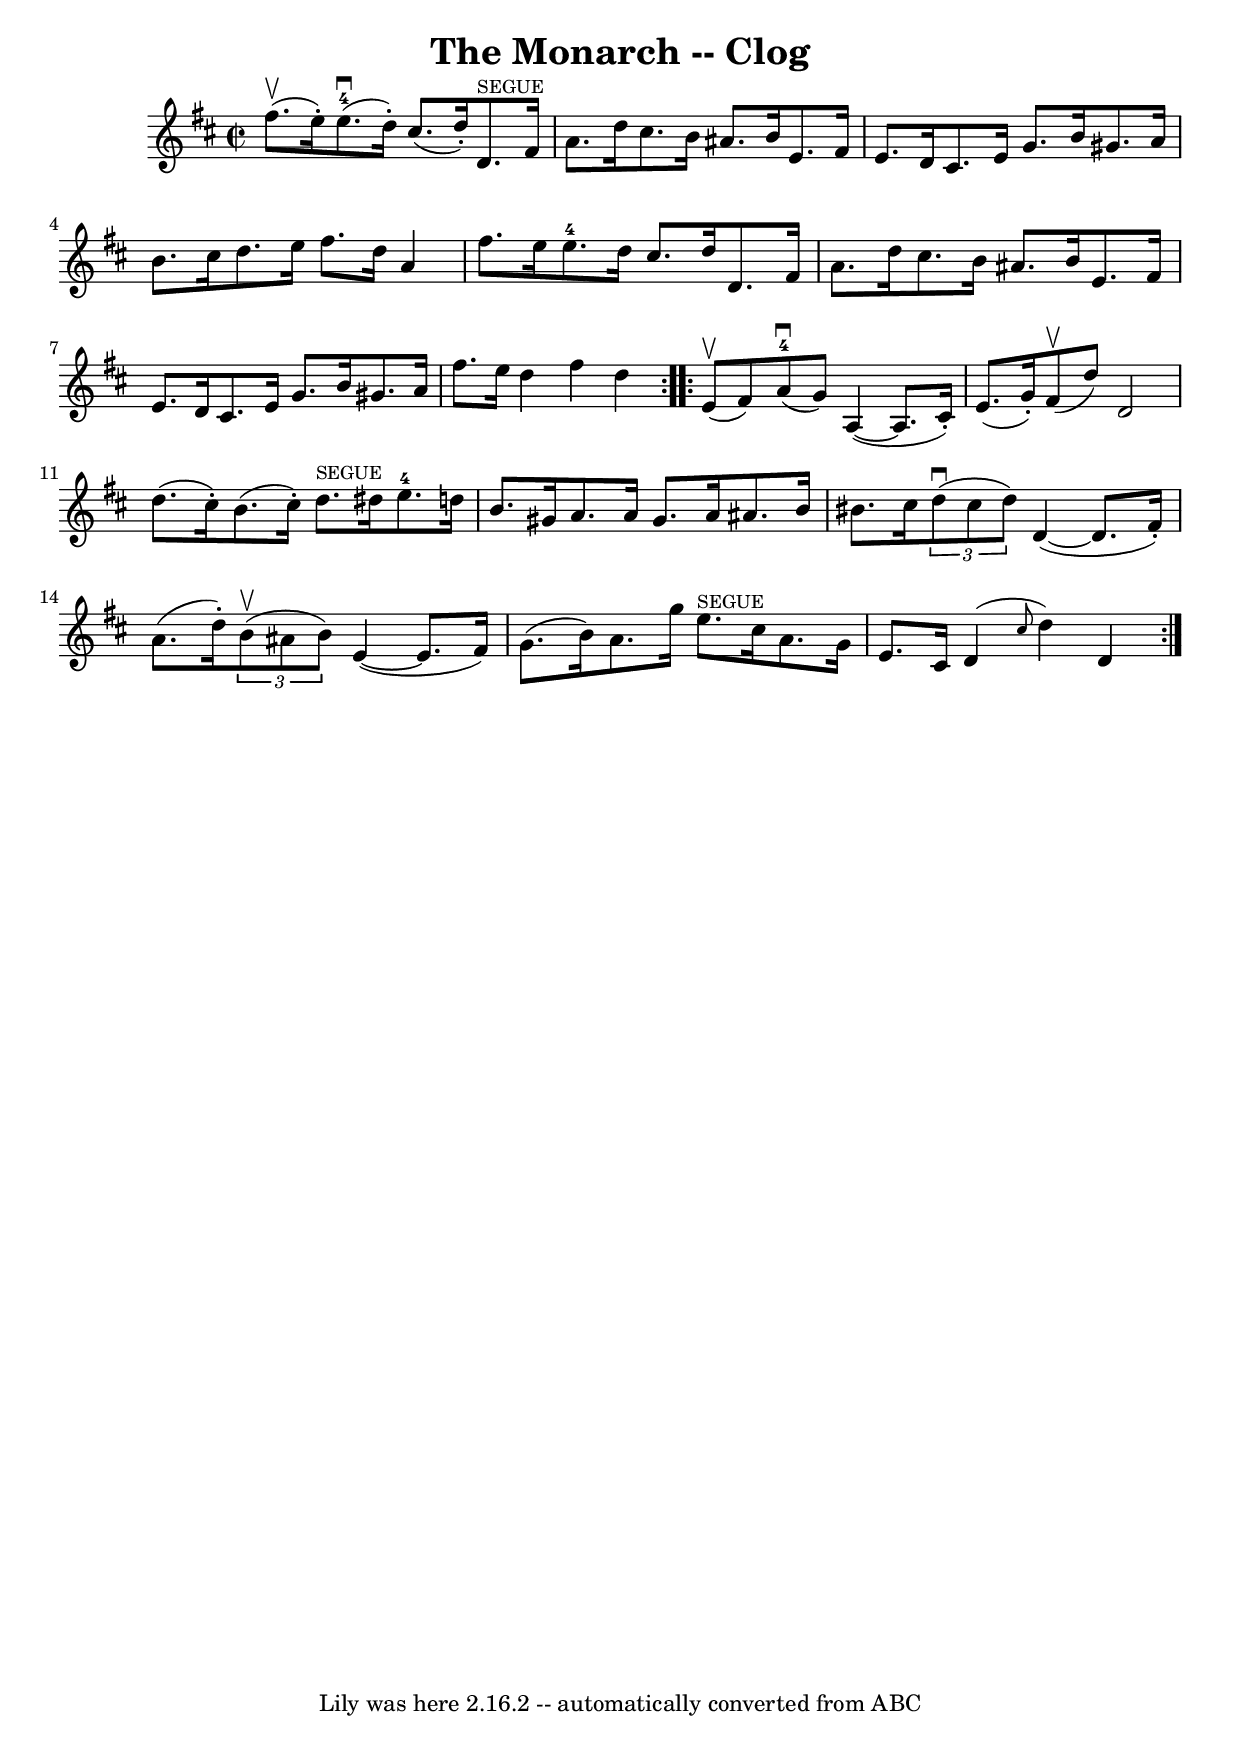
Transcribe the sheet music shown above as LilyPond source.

\version "2.16.2"
\include "Mammoth.ily"
\header {
	%% book = "Ryan's Mammoth Collection"
	crossRefNumber = "1"
	footnotes = ""
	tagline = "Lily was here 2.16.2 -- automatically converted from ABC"
	title = "The Monarch -- Clog"
}
voicedefault =  {


\repeat volta 2 {
\override Staff.TimeSignature #'style = #'C
 \time 2/2 
\key d \major fis''8.^\upbow(e''16 -.) |
 e''8. 
-4^\downbow(d''16 -.) cis''8. (d''16 -.) d'8.^\segue   
fis'16 a'8. d''16  |
 cis''8. b'16 ais'8. b'16 e'8.   
 fis'16 e'8. d'16  |
 cis'8. e'16 g'8. b'16 gis'8.  
 a'16 b'8. cis''16  |
 d''8. e''16 fis''8. d''16 a'4 
 fis''8. e''16  |
 e''8.-4 d''16 cis''8. d''16    
d'8. fis'16 a'8. d''16  |
 cis''8. b'16 ais'8. b'16   
 e'8. fis'16 e'8. d'16  |
 cis'8. e'16 g'8. b'16    
gis'8. a'16 fis''8. e''16  |
 d''4 fis''4 d''4  }     
\repeat volta 2 { e'8^\upbow(fis'8) |
 a'8-4^\downbow(
g'8) a4 (~ a8. cis'16 -.) e'8. (g'16 -.) |
 fis'8 
^\upbow(d''8) d'2 d''8. (cis''16 -.) |
 b'8. (
cis''16 -.) d''8.^\segue dis''16 e''8.-4 d''!16 b'8.    
gis'16  |
 a'8. a'16 gis'8. a'16 ais'8. b'16 bis'8.   
 cis''16  |
     \times 2/3 { d''8^\downbow(cis''8 d''8) }   
d'4 (~ d'8. fis'16 -.) a'8. (d''16 -.) |
   \times 2/3 { 
 b'8^\upbow(ais'8 b'8) } e'4 (~ e'8. fis'16) g'8. (
b'16) |
 a'8. g''16 e''8.^\segue cis''16 a'8. g'16 
 e'8. cis'16  |
 d'4 (\grace { cis''8  } d''4) d'4  }   
}

\score{
    <<

	\context Staff="default"
	{
	    \voicedefault 
	}

    >>
	\layout {
	}
	\midi {}
}
